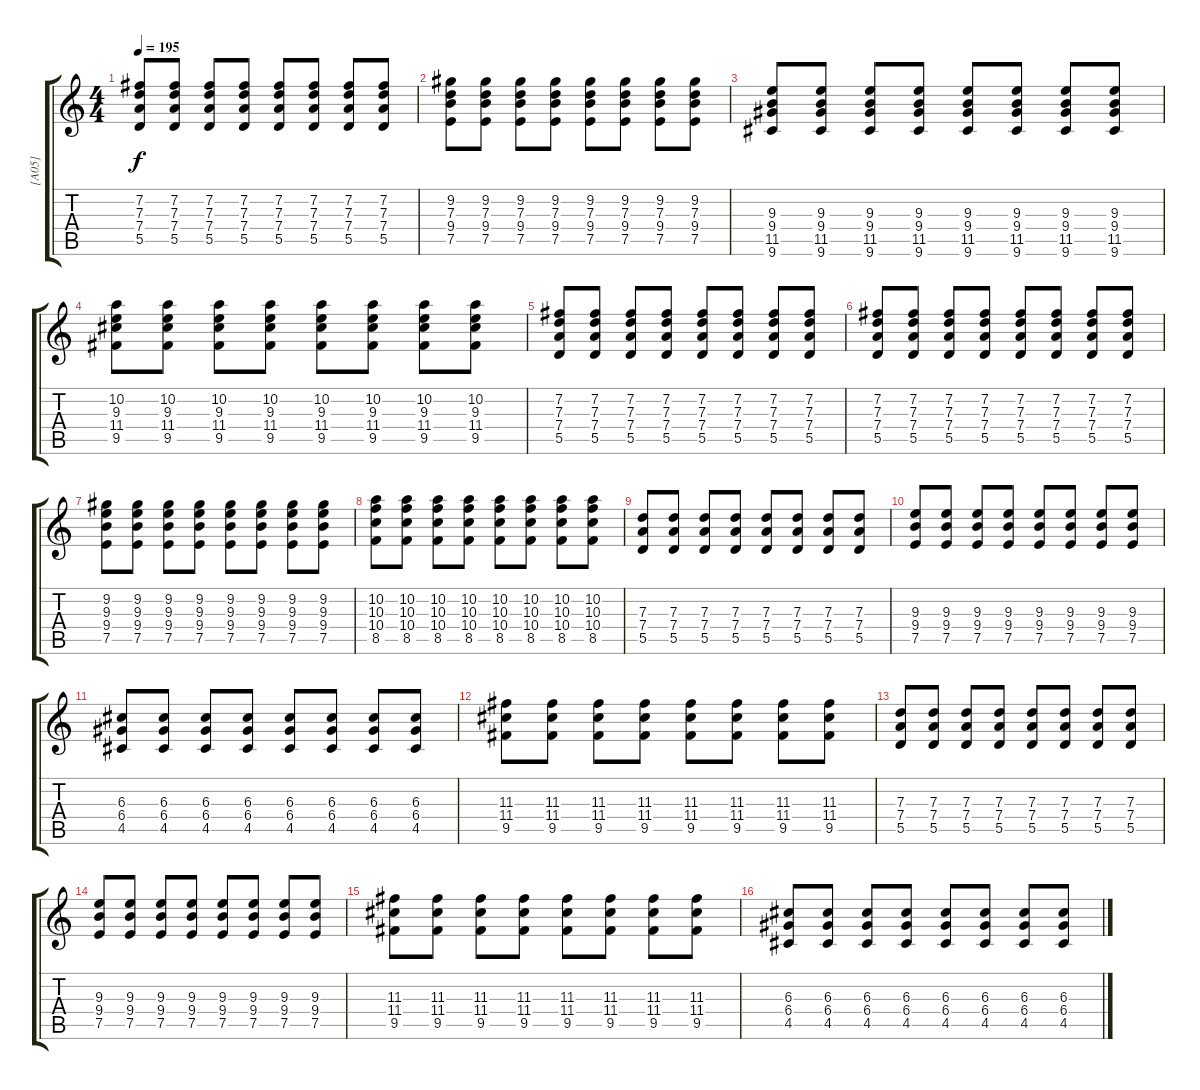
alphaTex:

\track ("[A05]" "[A05]") {instrument distortionguitar}
\staff {score tabs}
\tuning (E4 B3 G3 D3 A2 E2) {hide}
\ts (4 4)
\tempo 195
\clef g2
\ks c
(7.2 7.3 7.4 5.5).8{dy f} (7.2 7.3 7.4 5.5).8 (7.2 7.3 7.4 5.5).8 (7.2 7.3 7.4 5.5).8 (7.2 7.3 7.4 5.5).8 (7.2 7.3 7.4 5.5).8 (7.2 7.3 7.4 5.5).8 (7.2 7.3 7.4 5.5).8 |
(9.2 7.3 9.4 7.5).8 (9.2 7.3 9.4 7.5).8 (9.2 7.3 9.4 7.5).8 (9.2 7.3 9.4 7.5).8 (9.2 7.3 9.4 7.5).8 (9.2 7.3 9.4 7.5).8 (9.2 7.3 9.4 7.5).8 (9.2 7.3 9.4 7.5).8 |
(9.3 9.4 11.5 9.6).8 (9.3 9.4 11.5 9.6).8 (9.3 9.4 11.5 9.6).8 (9.3 9.4 11.5 9.6).8 (9.3 9.4 11.5 9.6).8 (9.3 9.4 11.5 9.6).8 (9.3 9.4 11.5 9.6).8 (9.3 9.4 11.5 9.6).8 |
(10.2 9.3 11.4 9.5).8 (10.2 9.3 11.4 9.5).8 (10.2 9.3 11.4 9.5).8 (10.2 9.3 11.4 9.5).8 (10.2 9.3 11.4 9.5).8 (10.2 9.3 11.4 9.5).8 (10.2 9.3 11.4 9.5).8 (10.2 9.3 11.4 9.5).8 |
(7.2 7.3 7.4 5.5).8 (7.2 7.3 7.4 5.5).8 (7.2 7.3 7.4 5.5).8 (7.2 7.3 7.4 5.5).8 (7.2 7.3 7.4 5.5).8 (7.2 7.3 7.4 5.5).8 (7.2 7.3 7.4 5.5).8 (7.2 7.3 7.4 5.5).8 |
(7.2 7.3 7.4 5.5).8 (7.2 7.3 7.4 5.5).8 (7.2 7.3 7.4 5.5).8 (7.2 7.3 7.4 5.5).8 (7.2 7.3 7.4 5.5).8 (7.2 7.3 7.4 5.5).8 (7.2 7.3 7.4 5.5).8 (7.2 7.3 7.4 5.5).8 |
(9.2 9.3 9.4 7.5).8 (9.2 9.3 9.4 7.5).8 (9.2 9.3 9.4 7.5).8 (9.2 9.3 9.4 7.5).8 (9.2 9.3 9.4 7.5).8 (9.2 9.3 9.4 7.5).8 (9.2 9.3 9.4 7.5).8 (9.2 9.3 9.4 7.5).8 |
(10.2 10.3 10.4 8.5).8 (10.2 10.3 10.4 8.5).8 (10.2 10.3 10.4 8.5).8 (10.2 10.3 10.4 8.5).8 (10.2 10.3 10.4 8.5).8 (10.2 10.3 10.4 8.5).8 (10.2 10.3 10.4 8.5).8 (10.2 10.3 10.4 8.5).8 |
(7.3 7.4 5.5).8 (7.3 7.4 5.5).8 (7.3 7.4 5.5).8 (7.3 7.4 5.5).8 (7.3 7.4 5.5).8 (7.3 7.4 5.5).8 (7.3 7.4 5.5).8 (7.3 7.4 5.5).8 |
(9.3 9.4 7.5).8 (9.3 9.4 7.5).8 (9.3 9.4 7.5).8 (9.3 9.4 7.5).8 (9.3 9.4 7.5).8 (9.3 9.4 7.5).8 (9.3 9.4 7.5).8 (9.3 9.4 7.5).8 |
(6.3 6.4 4.5).8 (6.3 6.4 4.5).8 (6.3 6.4 4.5).8 (6.3 6.4 4.5).8 (6.3 6.4 4.5).8 (6.3 6.4 4.5).8 (6.3 6.4 4.5).8 (6.3 6.4 4.5).8 |
(11.3 11.4 9.5).8 (11.3 11.4 9.5).8 (11.3 11.4 9.5).8 (11.3 11.4 9.5).8 (11.3 11.4 9.5).8 (11.3 11.4 9.5).8 (11.3 11.4 9.5).8 (11.3 11.4 9.5).8 |
(7.3 7.4 5.5).8 (7.3 7.4 5.5).8 (7.3 7.4 5.5).8 (7.3 7.4 5.5).8 (7.3 7.4 5.5).8 (7.3 7.4 5.5).8 (7.3 7.4 5.5).8 (7.3 7.4 5.5).8 |
(9.3 9.4 7.5).8 (9.3 9.4 7.5).8 (9.3 9.4 7.5).8 (9.3 9.4 7.5).8 (9.3 9.4 7.5).8 (9.3 9.4 7.5).8 (9.3 9.4 7.5).8 (9.3 9.4 7.5).8 |
(11.3 11.4 9.5).8 (11.3 11.4 9.5).8 (11.3 11.4 9.5).8 (11.3 11.4 9.5).8 (11.3 11.4 9.5).8 (11.3 11.4 9.5).8 (11.3 11.4 9.5).8 (11.3 11.4 9.5).8 |
(6.3 6.4 4.5).8 (6.3 6.4 4.5).8 (6.3 6.4 4.5).8 (6.3 6.4 4.5).8 (6.3 6.4 4.5).8 (6.3 6.4 4.5).8 (6.3 6.4 4.5).8 (6.3 6.4 4.5).8
